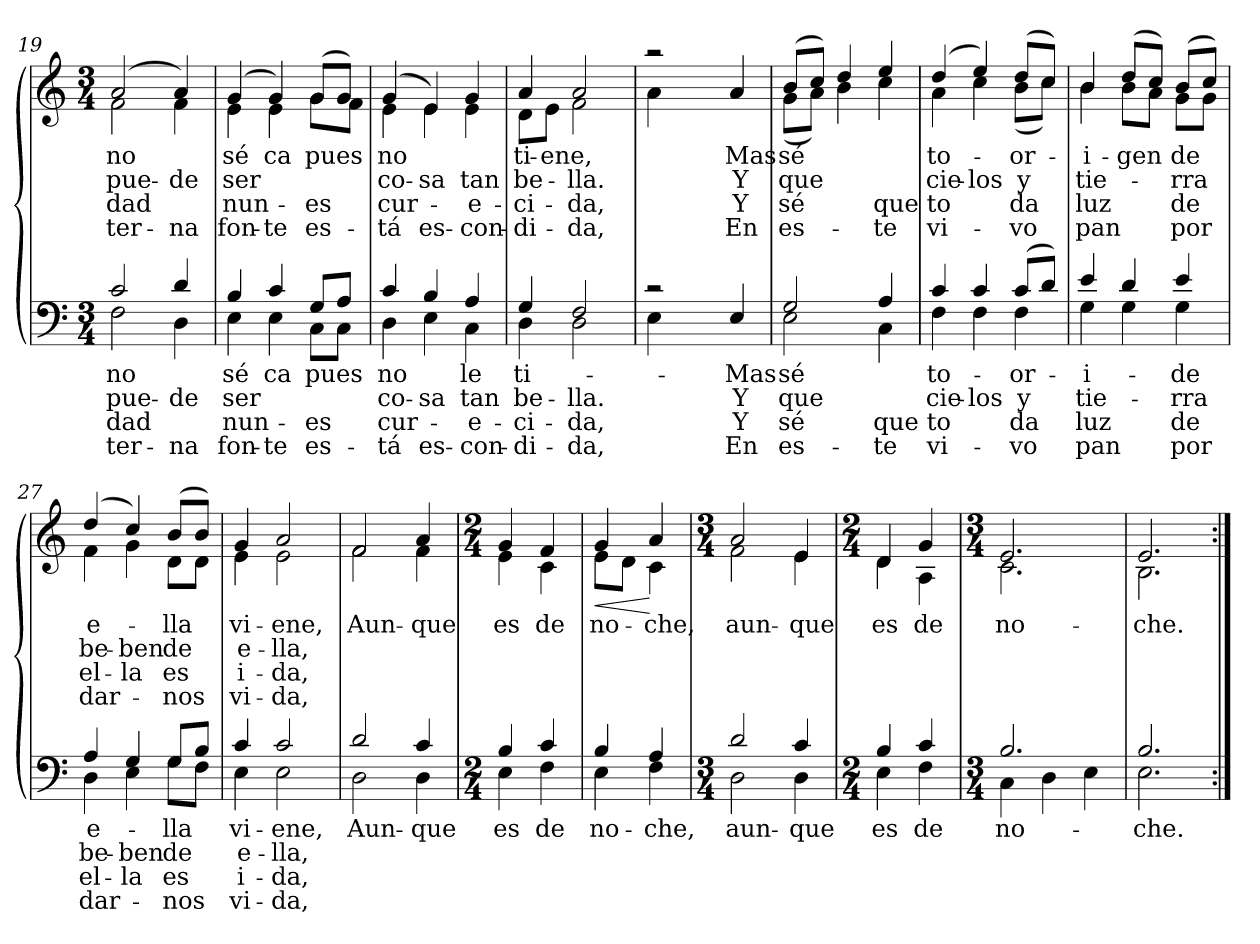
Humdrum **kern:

**kern	**text	**text	**text	**text	**kern	**text	**text	**text	**text	**dynam
*part2	*part2	*part2	*part2	*part2	*part1	*part1	*part1	*part1	*part1	*part1
*staff2	*staff2	*staff2	*staff2	*staff2	*staff1	*staff1	*staff1	*staff1	*staff1	*staff1
*clefF4	*	*	*	*	*clefG2	*	*	*	*	*
*k[]	*	*	*	*	*k[]	*	*	*	*	*
*C:	*	*	*	*	*C:	*	*	*	*	*
*M3/4	*	*	*	*	*M3/4	*	*	*	*	*
=19	=19	=19	=19	=19	=19	=19	=19	=19	=19	=19
!	!LO:LY:a	!LO:LY:a	!LO:LY:a	!LO:LY:a	!	!LO:LY:b	!LO:LY:b	!LO:LY:b	!LO:LY:b	!
*^	*	*	*	*	*^	*	*	*	*	*
2c/	2F\	no	pue-	-dad	-ter-	(2a/	2f\	no	pue-	-dad	-ter-	.
!	!	!	!LO:LY:a	!	!LO:LY:a	!	!	!	!LO:LY:b	!	!LO:LY:b	!
4d/	4D\	.	-de	.	-na	4a/)	4f\	.	-de	.	-na	.
=20	=20	=20	=20	=20	=20	=20	=20	=20	=20	=20	=20	=20
!	!	!LO:LY:a	!LO:LY:a	!LO:LY:a	!LO:LY:a	!	!	!LO:LY:b	!LO:LY:b	!LO:LY:b	!LO:LY:b	!
4B/	4E\	sé	ser	nun-	fon-	(4g/	4e\	sé	ser	nun-	fon-	.
!	!	!LO:LY:a	!	!	!LO:LY:a	!	!	!LO:LY:b	!	!	!LO:LY:b	!
4c/	4E\	ca	.	.	-te	4g/)	4e\	ca	.	.	-te	.
!	!	!LO:LY:a	!	!LO:LY:a	!LO:LY:a	!	!	!LO:LY:b	!	!LO:LY:b	!LO:LY:b	!
8G/L	8C\L	pues	.	-es	es-	(>8g/L	8g\L	pues	.	-es	es-	.
8A/J	8C\J	.	.	.	.	(<8g/J)	8f\J)	.	.	.	.	.
=21	=21	=21	=21	=21	=21	=21	=21	=21	=21	=21	=21	=21
!	!	!LO:LY:a	!LO:LY:a	!LO:LY:a	!LO:LY:a	!	!	!LO:LY:b	!LO:LY:b	!LO:LY:b	!LO:LY:b	!
4c/	4D\	-no	co-	cur-	-tá	(4g/	4e\	-no	co-	cur-	-tá	.
!	!	!	!LO:LY:a	!	!LO:LY:a	!	!	!	!LO:LY:b	!	!LO:LY:b	!
4B/	4E\	.	-sa	.	es-	4e/)	4e\	.	-sa	.	es-	.
!	!	!LO:LY:a	!LO:LY:a	!LO:LY:a	!LO:LY:a	!	!	!LO:LY:b	!LO:LY:b	!LO:LY:b	!LO:LY:b	!
4A/	4C\	le	tan	-e-	-con-	4g/	4e\	.	tan	-e-	-con-	.
=22	=22	=22	=22	=22	=22	=22	=22	=22	=22	=22	=22	=22
!	!	!LO:LY:a	!LO:LY:a	!LO:LY:a	!LO:LY:a	!	!	!LO:LY:b	!LO:LY:b	!LO:LY:b	!LO:LY:b	!
4G/	4D\	ti-	be-	-ci-	-di-	8d\L	4a/	ti-	be-	-ci-	-di-	.
!	!	!	!	!	!	!	!	!LO:LY:b	!	!	!	!
.	.	.	.	.	.	8e\J	.	ene,	.	.	.	.
!	!	!	!LO:LY:a	!LO:LY:a	!LO:LY:a	!	!	!	!LO:LY:b	!LO:LY:b	!LO:LY:b	!
2F/	2D\	.	-lla.	-da,	-da,	2f\	2a/	.	-lla.	-da,	-da,	.
!!LO:LB:g=z	!!
=23	=23	=23	=23	=23	=23	=23	=23	=23	=23	=23	=23	=23
2rc	4E\	.	.	.	.	2raa	4a\	.	.	.	.	.
.	2ryy	.	.	.	.	.	2ryy	.	.	.	.	.
!	!	!LO:LY:a	!LO:LY:a	!LO:LY:a	!LO:LY:a	!	!	!LO:LY:b	!LO:LY:b	!LO:LY:b	!LO:LY:b	!
4E/	.	-Mas	Y	Y	En	4a/	.	-Mas	Y	Y	En	.
=24	=24	=24	=24	=24	=24	=24	=24	=24	=24	=24	=24	=24
!	!	!LO:LY:a	!LO:LY:a	!LO:LY:a	!LO:LY:a	!	!	!LO:LY:b	!LO:LY:b	!LO:LY:b	!LO:LY:b	!
2G/	2E\	sé	que	sé	es-	(>8b/L	(<8g\L	sé	que	sé	es-	.
.	.	.	.	.	.	8cc/J)	8a\J)	.	.	.	.	.
.	.	.	.	.	.	4dd/	4b\	.	.	.	.	.
!	!	!	!	!LO:LY:a	!LO:LY:a	!	!	!	!	!LO:LY:b	!LO:LY:b	!
4A/	4C\	.	.	que	-te	4ee/	4cc\	.	.	que	-te	.
=25	=25	=25	=25	=25	=25	=25	=25	=25	=25	=25	=25	=25
!	!	!LO:LY:a	!LO:LY:a	!LO:LY:a	!LO:LY:a	!	!	!LO:LY:b	!LO:LY:b	!LO:LY:b	!LO:LY:b	!
4c/	4F\	to-	cie-	to	vi-	(4dd/	4a\	to-	cie-	to	vi-	.
!	!	!	!LO:LY:a	!	!	!	!	!	!LO:LY:b	!	!	!
4c/	4F\	.	-los	.	.	4ee/)	4cc\	.	-los	.	.	.
!	!	!LO:LY:a	!LO:LY:a	!LO:LY:a	!LO:LY:a	!	!	!LO:LY:b	!LO:LY:b	!LO:LY:b	!LO:LY:b	!
(>8c/L	4F\	or-	y	da	-vo	(>8dd/L	(<8b\L	or-	y	da	-vo	.
8d/J)	.	.	.	.	.	8cc/J)	8cc\J)	.	.	.	.	.
=26	=26	=26	=26	=26	=26	=26	=26	=26	=26	=26	=26	=26
!	!	!LO:LY:a:rj	!LO:LY:a:rj	!LO:LY:a:rj	!LO:LY:a:rj	!	!	!LO:LY:b:rj	!LO:LY:b:rj	!LO:LY:b:rj	!LO:LY:b:rj	!
4e/	4G\	-i-	tie-	luz	pan	4b/	4b\	-i-	tie-	luz	pan	.
!	!	!	!	!	!	!	!	!LO:LY:b	!	!	!	!
4d/	4G\	.	.	.	.	(>8dd/L	8b\L	-gen	.	.	.	.
.	.	.	.	.	.	8cc/J)	8a\J	.	.	.	.	.
!	!	!LO:LY:a	!LO:LY:a	!LO:LY:a	!LO:LY:a	!	!	!LO:LY:b	!LO:LY:b	!LO:LY:b	!LO:LY:b	!
4e/	4G\	de	-rra	de	por	(>8b/L	8g\L	de	-rra	de	por	.
.	.	.	.	.	.	8cc/J)	8g\J	.	.	.	.	.
=27	=27	=27	=27	=27	=27	=27	=27	=27	=27	=27	=27	=27
!	!	!LO:LY:a	!LO:LY:a	!LO:LY:a	!LO:LY:a	!	!	!LO:LY:b	!LO:LY:b	!LO:LY:b	!LO:LY:b	!
4A/	4D\	e-	be-	el-	dar-	(4dd/	4f\	e-	be-	el-	dar-	.
!	!	!	!LO:LY:a	!LO:LY:a	!	!	!	!	!LO:LY:b	!LO:LY:b	!	!
4G/	4E\	.	-ben	-la	.	4cc/)	4g\	.	-ben	-la	.	.
!	!	!LO:LY:a	!LO:LY:a	!LO:LY:a	!LO:LY:a	!	!	!LO:LY:b	!LO:LY:b	!LO:LY:b	!LO:LY:b	!
8G/L	8G\L	-lla	de	es	-nos	(>8b/L	8d\L	-lla	de	es	-nos	.
8B/J	8F\J	.	.	.	.	8b/J)	8d\J	.	.	.	.	.
=28	=28	=28	=28	=28	=28	=28	=28	=28	=28	=28	=28	=28
!	!	!LO:LY:a	!LO:LY:a	!LO:LY:a	!LO:LY:a	!	!	!LO:LY:b	!LO:LY:b	!LO:LY:b	!LO:LY:b	!
4c/	4E\	-vi-	e-	i-	vi-	4g/	4e\	-vi-	e-	i-	vi-	.
!	!	!LO:LY:a	!LO:LY:a	!LO:LY:a	!LO:LY:a	!	!	!LO:LY:b	!LO:LY:b	!LO:LY:b	!LO:LY:b	!
2c/	2E\	-ene,	-lla,	-da,	-da,	2a/	2e\	-ene,	-lla,	-da,	-da,	.
!!LO:LB:g=z	!!
=29	=29	=29	=29	=29	=29	=29	=29	=29	=29	=29	=29	=29
!	!	!LO:LY:a	!	!	!	!	!	!LO:LY:b	!	!	!	!
2d/	2D\	Aun-	.	.	.	2f/	2f\	Aun-	.	.	.	.
!	!	!LO:LY:a	!	!	!	!	!	!LO:LY:b	!	!	!	!
4c/	4D\	-que	.	.	.	4a/	4f\	-que	.	.	.	.
=30	=30	=30	=30	=30	=30	=30	=30	=30	=30	=30	=30	=30
*M2/4	*	*	*	*	*	*M2/4	*	*	*	*	*	*
!	!	!LO:LY:a	!	!	!	!	!	!LO:LY:b	!	!	!	!
4B/	4E\	es	.	.	.	4g/	4e\	es	.	.	.	.
!	!	!LO:LY:a	!	!	!	!	!	!LO:LY:b	!	!	!	!
4c/	4F\	de	.	.	.	4f/	4c\	de	.	.	.	.
=31	=31	=31	=31	=31	=31	=31	=31	=31	=31	=31	=31	=31
!	!	!LO:LY:a	!	!	!	!	!	!LO:LY:b	!	!	!	!LO:HP:b
4B/	4E\	no-	.	.	.	4g/	8e\L	no-	.	.	.	<
.	.	.	.	.	.	.	8d\J	.	.	.	.	.
!	!	!LO:LY:a	!	!	!	!	!	!LO:LY:b	!	!	!	!
4A/	4F\	-che,	.	.	.	4a/	4c\	-che,	.	.	.	[
=32	=32	=32	=32	=32	=32	=32	=32	=32	=32	=32	=32	=32
*M3/4	*	*	*	*	*	*M3/4	*	*	*	*	*	*
!	!	!LO:LY:a	!	!	!	!	!	!LO:LY:b	!	!	!	!
2d/	2D\	aun-	.	.	.	2a/	2f\	aun-	.	.	.	.
!	!	!LO:LY:a	!	!	!	!	!	!LO:LY:b	!	!	!	!
4c/	4D\	-que	.	.	.	4e/	4e\	-que	.	.	.	.
=33	=33	=33	=33	=33	=33	=33	=33	=33	=33	=33	=33	=33
*M2/4	*	*	*	*	*	*M2/4	*	*	*	*	*	*
!	!	!LO:LY:a	!	!	!	!	!	!LO:LY:b	!	!	!	!
4B/	4E\	es	.	.	.	4d/	4d\	es	.	.	.	.
!	!	!LO:LY:a	!	!	!	!	!	!LO:LY:b	!	!	!	!
4c/	4F\	de	.	.	.	4g/	4A\	de	.	.	.	.
=34	=34	=34	=34	=34	=34	=34	=34	=34	=34	=34	=34	=34
*M3/4	*	*	*	*	*	*M3/4	*	*	*	*	*	*
!	!	!LO:LY:a	!	!	!	!	!	!LO:LY:b	!	!	!	!
2.B/	4C\	no-	.	.	.	2.e/	2.c\	no-	.	.	.	.
.	4D\	.	.	.	.	.	.	.	.	.	.	.
.	4E\	.	.	.	.	.	.	.	.	.	.	.
=35	=35	=35	=35	=35	=35	=35	=35	=35	=35	=35	=35	=35
!	!	!LO:LY:a	!	!	!	!	!	!LO:LY:b	!	!	!	!
2.B/	2.E\	-che.	.	.	.	2.e/	2.B\	-che.	.	.	.	.
*v	*v	*	*	*	*	*	*	*	*	*	*	*
*	*	*	*	*	*v	*v	*	*	*	*	*
=:|!	=:|!	=:|!	=:|!	=:|!	=:|!	=:|!	=:|!	=:|!	=:|!	=:|!
*-	*-	*-	*-	*-	*-	*-	*-	*-	*-	*-
